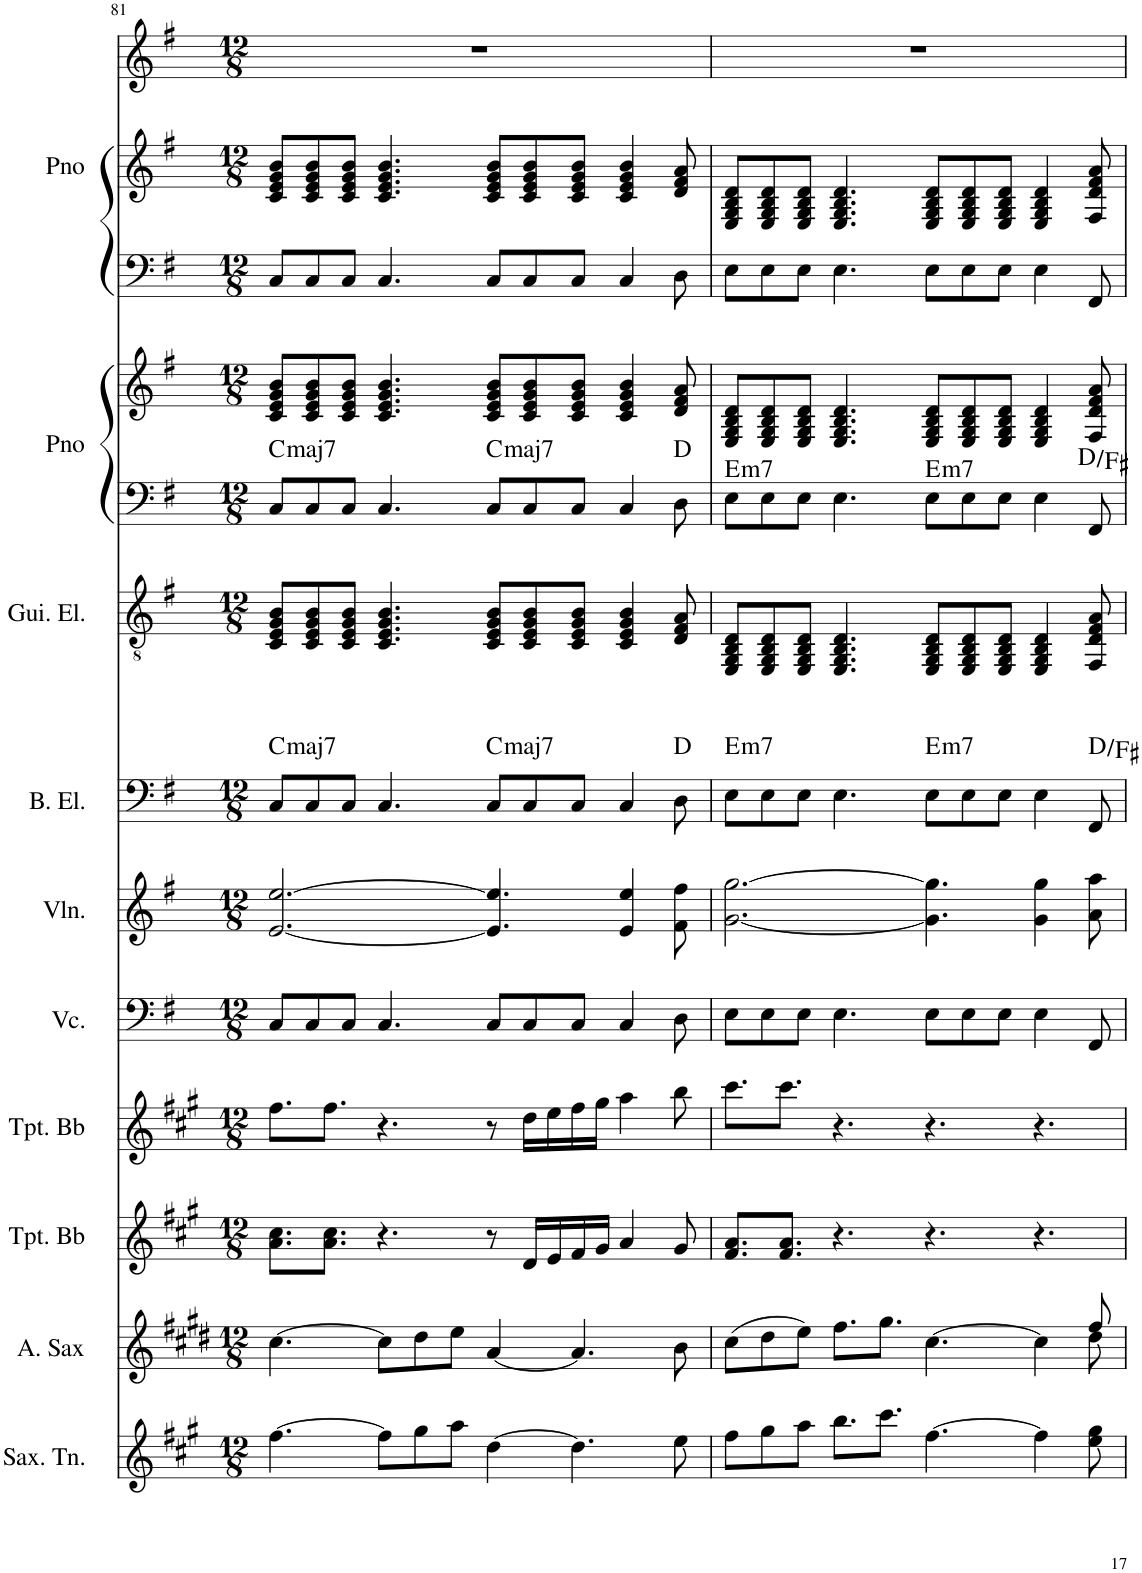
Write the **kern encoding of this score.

**kern	**kern	**kern	**kern	**kern	**kern	**kern	**harte	**kern	**kern	**kern	**harte	**kern	**kern	**kern
*part10	*part9	*part8	*part7	*part6	*part5	*part4	*part4	*part3	*part2	*part2	*part2	*part1	*part1	*part1
*staff13	*staff12	*staff11	*staff10	*staff9	*staff8	*staff7	*	*staff6	*staff5	*staff4	*	*staff3	*staff2	*staff1
*I"Saxofone Tenor	*I"Saxofone Alto	*I"Trompete Bb	*I"Trompete Bb	*I"Violoncelo	*I"Violino	*I"Base	*	*I"Guitarra elétrica	*I"Piano	*	*	*I"Piano	*	*
*I'Sax. Tn.	*	*I'Tpt. Bb	*I'Tpt. Bb	*I'Vc.	*I'Vln.	*	*	*I'Gui. El.	*I'Pno	*	*	*I'Pno	*	*
!!LO:PB:g=z
*clefG2	*clefG2	*clefG2	*clefG2	*clefF4	*clefG2	*clefF4	*	*clefGv2	*clefF4	*clefG2	*	*clefF4	*clefG2	*clefG2
*Trd8c14	*Trd5c9	*Trd1c2	*Trd1c2	*	*	*Trd7c12	*	*	*	*	*	*	*	*
*k[f#c#g#]	*k[f#c#g#d#]	*k[f#c#g#]	*k[f#c#g#]	*k[f#]	*k[f#]	*k[f#]	*	*k[f#]	*k[f#]	*k[f#]	*	*k[f#]	*k[f#]	*k[f#]
*M12/8	*M12/8	*M12/8	*M12/8	*M12/8	*M12/8	*M12/8	*	*M12/8	*M12/8	*M12/8	*	*M12/8	*M12/8	*M12/8
=81	=81	=81	=81	=81	=81	=81	=81	=81	=81	=81	=81	=81	=81	=81
!	!	!	!	!	!	!	!LO:H:kt=maj7	!	!	!	!LO:H:kt=maj7	!	!	!
[4.ff#\	[4.cc#\	8.a\ 8.cc#\L	8.ff#\L	8C/L	[2.e/ [2.ee/	8C/L	C:maj7	8C/ 8E/ 8G/ 8B/L	8C/L	8c/ 8e/ 8g/ 8b/L	C:maj7	8C/L	8c/ 8e/ 8g/ 8b/L	1.r
.	.	.	.	8C/	.	8C/	.	8C/ 8E/ 8G/ 8B/	8C/	8c/ 8e/ 8g/ 8b/	.	8C/	8c/ 8e/ 8g/ 8b/	.
.	.	8.a\ 8.cc#\J	8.ff#\J	.	.	.	.	.	.	.	.	.	.	.
.	.	.	.	8C/J	.	8C/J	.	8C/ 8E/ 8G/ 8B/J	8C/J	8c/ 8e/ 8g/ 8b/J	.	8C/J	8c/ 8e/ 8g/ 8b/J	.
8ff#\L]	8cc#\L]	4.r	4.r	4.C/	.	4.C/	.	4.C/ 4.E/ 4.G/ 4.B/	4.C/	4.c/ 4.e/ 4.g/ 4.b/	.	4.C/	4.c/ 4.e/ 4.g/ 4.b/	.
8gg#\	8dd#\	.	.	.	.	.	.	.	.	.	.	.	.	.
8aa\J	8ee\J	.	.	.	.	.	.	.	.	.	.	.	.	.
!	!	!	!	!	!	!	!LO:H:kt=maj7	!	!	!	!LO:H:kt=maj7	!	!	!
[4dd\	[4a/	8r	8r	8C/L	4.e/] 4.ee/]	8C/L	C:maj7	8C/ 8E/ 8G/ 8B/L	8C/L	8c/ 8e/ 8g/ 8b/L	C:maj7	8C/L	8c/ 8e/ 8g/ 8b/L	.
.	.	16d/LL	16dd\LL	8C/	.	8C/	.	8C/ 8E/ 8G/ 8B/	8C/	8c/ 8e/ 8g/ 8b/	.	8C/	8c/ 8e/ 8g/ 8b/	.
.	.	16e/	16ee\	.	.	.	.	.	.	.	.	.	.	.
4.dd\]	4.a/]	16f#/	16ff#\	8C/J	.	8C/J	.	8C/ 8E/ 8G/ 8B/J	8C/J	8c/ 8e/ 8g/ 8b/J	.	8C/J	8c/ 8e/ 8g/ 8b/J	.
.	.	16g#/JJ	16gg#\JJ	.	.	.	.	.	.	.	.	.	.	.
.	.	4a/	4aa\	4C/	4e/ 4ee/	4C/	.	4C/ 4E/ 4G/ 4B/	4C/	4c/ 4e/ 4g/ 4b/	.	4C/	4c/ 4e/ 4g/ 4b/	.
8ee\	8b\	8g#/	8bb\	8D\	8f#\ 8ff#\	8D\	D:maj	8D/ 8F#/ 8A/	8D\	8d/ 8f#/ 8a/	D:maj	8D\	8d/ 8f#/ 8a/	.
=82	=82	=82	=82	=82	=82	=82	=82	=82	=82	=82	=82	=82	=82	=82
*	*^	*	*	*	*	*	*	*	*	*	*	*	*	*
!	!	!	!	!	!	!	!	!LO:H:kt=m7	!	!	!	!LO:H:kt=m7	!	!	!
8ff#\L	(8cc#\L	4.ryy	8.f#/ 8.a/L	8.ccc#\L	8E\L	[2.g\ [2.gg\	8E\L	E:min7	8EE/ 8GG/ 8BB/ 8D/L	8E\L	8E/ 8G/ 8B/ 8d/L	E:min7	8E\L	8E/ 8G/ 8B/ 8d/L	1.r
8gg#\	8dd#\	.	.	.	8E\	.	8E\	.	8EE/ 8GG/ 8BB/ 8D/	8E\	8E/ 8G/ 8B/ 8d/	.	8E\	8E/ 8G/ 8B/ 8d/	.
.	.	.	8.f#/ 8.a/J	8.ccc#\J	.	.	.	.	.	.	.	.	.	.	.
8aa\J	8ee\J)	.	.	.	8E\J	.	8E\J	.	8EE/ 8GG/ 8BB/ 8D/J	8E\J	8E/ 8G/ 8B/ 8d/J	.	8E\J	8E/ 8G/ 8B/ 8d/J	.
*	*v	*v	*	*	*	*	*	*	*	*	*	*	*	*	*
8.bb\L	8.ff#\L	4.r	4.r	4.E\	.	4.E\	.	4.EE/ 4.GG/ 4.BB/ 4.D/	4.E\	4.E/ 4.G/ 4.B/ 4.d/	.	4.E\	4.E/ 4.G/ 4.B/ 4.d/	.
8.ccc#\J	8.gg#\J	.	.	.	.	.	.	.	.	.	.	.	.	.
!	!	!	!	!	!	!	!LO:H:kt=m7	!	!	!	!LO:H:kt=m7	!	!	!
[4.ff#\	[4.cc#\	4.r	4.r	8E\L	4.g\] 4.gg\]	8E\L	E:min7	8EE/ 8GG/ 8BB/ 8D/L	8E\L	8E/ 8G/ 8B/ 8d/L	E:min7	8E\L	8E/ 8G/ 8B/ 8d/L	.
.	.	.	.	8E\	.	8E\	.	8EE/ 8GG/ 8BB/ 8D/	8E\	8E/ 8G/ 8B/ 8d/	.	8E\	8E/ 8G/ 8B/ 8d/	.
.	.	.	.	8E\J	.	8E\J	.	8EE/ 8GG/ 8BB/ 8D/J	8E\J	8E/ 8G/ 8B/ 8d/J	.	8E\J	8E/ 8G/ 8B/ 8d/J	.
4ff#\]	4cc#\]	4.r	4.r	4E\	4g\ 4gg\	4E\	.	4EE/ 4GG/ 4BB/ 4D/	4E\	4E/ 4G/ 4B/ 4d/	.	4E\	4E/ 4G/ 4B/ 4d/	.
*	*^	*	*	*	*	*	*	*	*	*	*	*	*	*
8ee\ 8gg#\	8ff#/	8dd#\	.	.	8FF#/	8a\ 8aa\	8FF#/	D:maj/3	8FF#/ 8D/ 8F#/ 8A/	8FF#/	8F#/ 8d/ 8f#/ 8a/	D:maj/3	8FF#/	8F#/ 8d/ 8f#/ 8a/	.
*	*v	*v	*	*	*	*	*	*	*	*	*	*	*	*	*
=	=	=	=	=	=	=	=	=	=	=	=	=	=	=
*-	*-	*-	*-	*-	*-	*-	*-	*-	*-	*-	*-	*-	*-	*-
